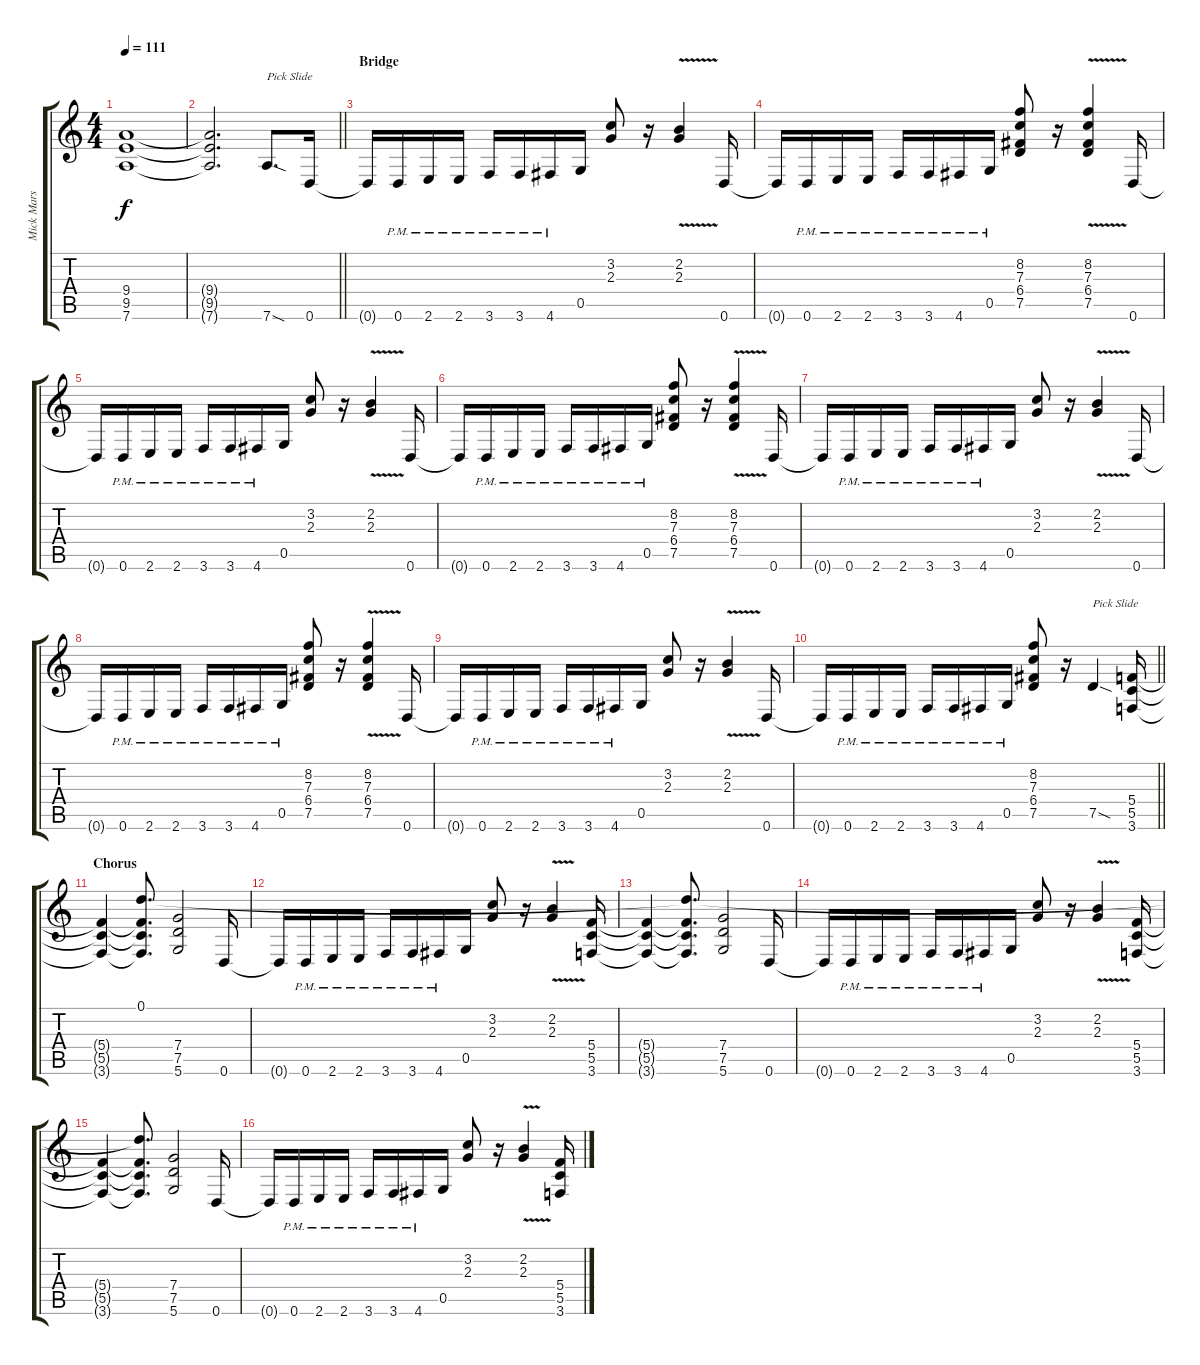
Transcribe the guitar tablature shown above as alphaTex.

\track ("Mick Mars" "Mick Mars") {instrument distortionguitar}
\staff {score tabs}
\tuning (D4 A3 F3 C3 G2 D2) {hide}
\ts (4 4)
\tempo 111
\clef g2
\ks c
(9.4 9.5 7.6).1{dy f} |
\barLineRight lightlight
(9.4{t} 9.5{t} 7.6{t}).2{d} 7.6{sod}.8{d txt "Pick Slide"} 0.6.16 |
\section ("" "Bridge")
0.6{t}.16 0.6{pm}.16 2.6{pm}.16 2.6{pm}.16 3.6{pm}.16 3.6{pm}.16 4.6{pm}.16 0.5.16 (3.2 2.3).8 r.16 (2.2{v} 2.3{v}).4 0.6.16 |
0.6{t}.16 0.6{pm}.16 2.6{pm}.16 2.6{pm}.16 3.6{pm}.16 3.6{pm}.16 4.6{pm}.16 0.5{pm}.16 (8.2 7.3 6.4 7.5).8 r.16 (8.2{v} 7.3{v} 6.4{v} 7.5{v}).4 0.6.16 |
0.6{t}.16 0.6{pm}.16 2.6{pm}.16 2.6{pm}.16 3.6{pm}.16 3.6{pm}.16 4.6{pm}.16 0.5.16 (3.2 2.3).8 r.16 (2.2{v} 2.3{v}).4 0.6.16 |
0.6{t}.16 0.6{pm}.16 2.6{pm}.16 2.6{pm}.16 3.6{pm}.16 3.6{pm}.16 4.6{pm}.16 0.5{pm}.16 (8.2 7.3 6.4 7.5).8 r.16 (8.2{v} 7.3{v} 6.4{v} 7.5{v}).4 0.6.16 |
0.6{t}.16 0.6{pm}.16 2.6{pm}.16 2.6{pm}.16 3.6{pm}.16 3.6{pm}.16 4.6{pm}.16 0.5.16 (3.2 2.3).8 r.16 (2.2{v} 2.3{v}).4 0.6.16 |
0.6{t}.16 0.6{pm}.16 2.6{pm}.16 2.6{pm}.16 3.6{pm}.16 3.6{pm}.16 4.6{pm}.16 0.5{pm}.16 (8.2 7.3 6.4 7.5).8 r.16 (8.2{v} 7.3{v} 6.4{v} 7.5{v}).4 0.6.16 |
0.6{t}.16 0.6{pm}.16 2.6{pm}.16 2.6{pm}.16 3.6{pm}.16 3.6{pm}.16 4.6{pm}.16 0.5.16 (3.2 2.3).8 r.16 (2.2{v} 2.3{v}).4 0.6.16 |
\barLineRight lightlight
0.6{t}.16 0.6{pm}.16 2.6{pm}.16 2.6{pm}.16 3.6{pm}.16 3.6{pm}.16 4.6{pm}.16 0.5{pm}.16 (8.2 7.3 6.4 7.5).8 r.16 7.5{sod}.4{txt "Pick Slide"} (5.4 5.5 3.6).16 |
\section ("" "Chorus")
(5.4{t} 5.5{t} 3.6{t}).4 (0.1 5.4{t} 5.5{t} 3.6{t}).8{d} (7.4 7.5 5.6).2 0.6.16 |
0.6{t}.16 0.6{pm}.16 2.6{pm}.16 2.6{pm}.16 3.6{pm}.16 3.6{pm}.16 4.6{pm}.16 0.5.16 (3.2 2.3).8 r.16 (2.2{v} 2.3{v}).4 (5.4 5.5 3.6).16 |
(5.4{t} 5.5{t} 3.6{t}).4 (0.1{t} 5.4{t} 5.5{t} 3.6{t}).8{d} (7.4 7.5 5.6).2 0.6.16 |
0.6{t}.16 0.6{pm}.16 2.6{pm}.16 2.6{pm}.16 3.6{pm}.16 3.6{pm}.16 4.6{pm}.16 0.5.16 (3.2 2.3).8 r.16 (2.2{v} 2.3{v}).4 (5.4 5.5 3.6).16 |
(5.4{t} 5.5{t} 3.6{t}).4 (0.1{t} 5.4{t} 5.5{t} 3.6{t}).8{d} (7.4 7.5 5.6).2 0.6.16 |
0.6{t}.16 0.6{pm}.16 2.6{pm}.16 2.6{pm}.16 3.6{pm}.16 3.6{pm}.16 4.6{pm}.16 0.5.16 (3.2 2.3).8 r.16 (2.2{v} 2.3{v}).4 (5.4 5.5 3.6).16
